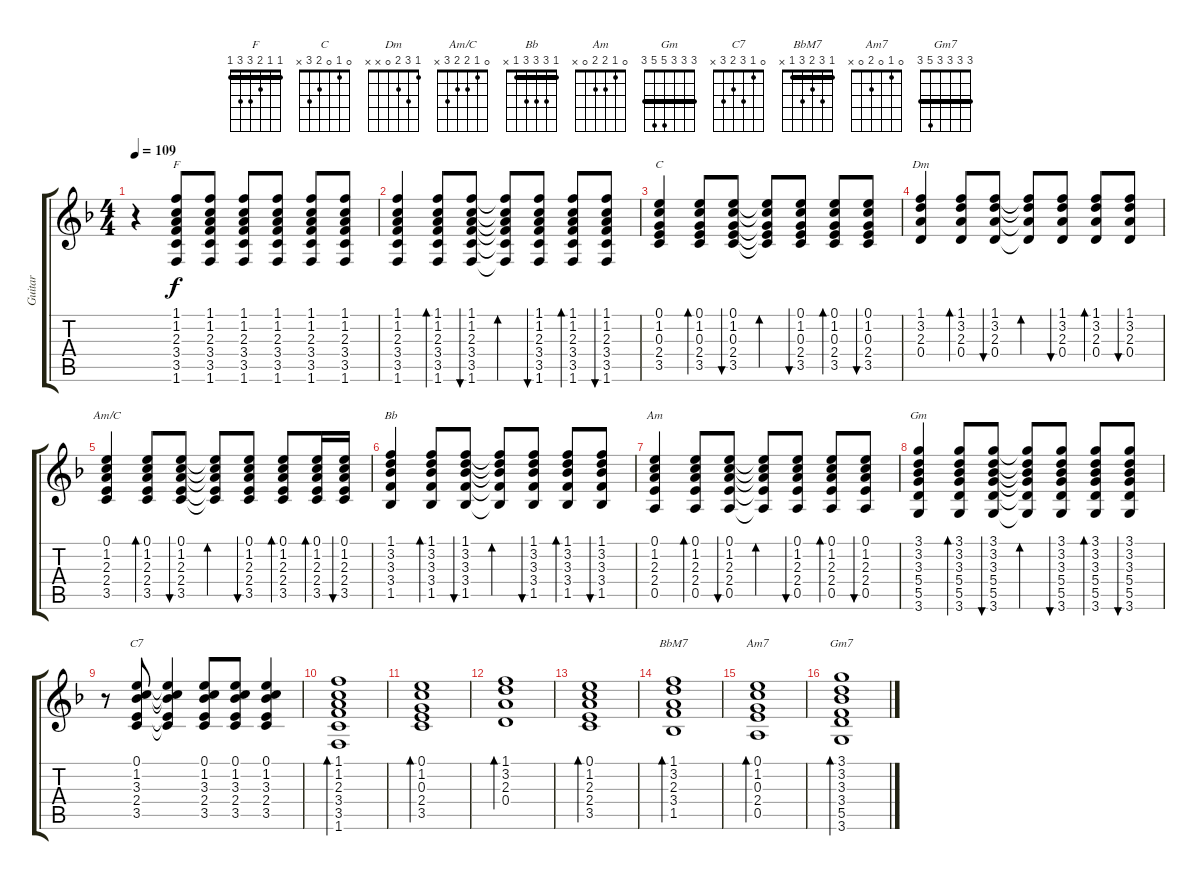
\track ("Guitar" "Guitar") {instrument acousticguitarnylon}
\staff {score tabs}
\tuning (E4 B3 G3 D3 A2 E2) {hide}
\chord ("F" 1 1 2 3 3 1) {barre 1}
\chord ("C" 0 1 0 2 3 x)
\chord ("Dm" 1 3 2 0 x x)
\chord ("Am/C" 0 1 2 2 3 x)
\chord ("Bb" 1 3 3 3 1 x) {barre 1}
\chord ("Am" 0 1 2 2 0 x)
\chord ("Gm" 3 3 3 5 5 3) {barre 3}
\chord ("C7" 0 1 3 2 3 x)
\chord ("BbM7" 1 3 2 3 1 x) {barre 1}
\chord ("Am7" 0 1 0 2 0 x)
\chord ("Gm7" 3 3 3 3 5 3) {barre 3}
\ts (4 4)
\tempo 109
\clef g2
\ks f
r.4{dy f instrument acousticguitarnylon} (1.1 1.2 2.3 3.4 3.5 1.6).8{ch "F"} (1.1 1.2 2.3 3.4 3.5 1.6).8 (1.1 1.2 2.3 3.4 3.5 1.6).8 (1.1 1.2 2.3 3.4 3.5 1.6).8 (1.1 1.2 2.3 3.4 3.5 1.6).8 (1.1 1.2 2.3 3.4 3.5 1.6).8 |
(1.1 1.2 2.3 3.4 3.5 1.6).4 (1.1 1.2 2.3 3.4 3.5 1.6).8{bd 60} (1.1 1.2 2.3 3.4 3.5 1.6).8{bu 60} (1.1{t} 1.2{t} 2.3{t} 3.4{t} 3.5{t} 1.6{t}).8{bd 60} (1.1 1.2 2.3 3.4 3.5 1.6).8{bu 60} (1.1 1.2 2.3 3.4 3.5 1.6).8{bd 60} (1.1 1.2 2.3 3.4 3.5 1.6).8{bu 60} |
(0.1 1.2 0.3 2.4 3.5).4{ch "C"} (0.1 1.2 0.3 2.4 3.5).8{bd 60} (0.1 1.2 0.3 2.4 3.5).8{bu 60} (0.1{t} 1.2{t} 0.3{t} 2.4{t} 3.5{t}).8{bd 60} (0.1 1.2 0.3 2.4 3.5).8{bu 60} (0.1 1.2 0.3 2.4 3.5).8{bd 60} (0.1 1.2 0.3 2.4 3.5).8{bu 60} |
(1.1 3.2 2.3 0.4).4{ch "Dm"} (1.1 3.2 2.3 0.4).8{bd 60} (1.1 3.2 2.3 0.4).8{bu 60} (1.1{t} 3.2{t} 2.3{t} 0.4{t}).8{bd 60} (1.1 3.2 2.3 0.4).8{bu 60} (1.1 3.2 2.3 0.4).8{bd 60} (1.1 3.2 2.3 0.4).8{bu 60} |
(0.1 1.2 2.3 2.4 3.5).4{ch "Am/C"} (0.1 1.2 2.3 2.4 3.5).8{bd 60} (0.1 1.2 2.3 2.4 3.5).8{bu 60} (0.1{t} 1.2{t} 2.3{t} 2.4{t} 3.5{t}).8{bd 60} (0.1 1.2 2.3 2.4 3.5).8{bu 60} (0.1 1.2 2.3 2.4 3.5).8{bd 60} (0.1 1.2 2.3 2.4 3.5).16{bd 60} (0.1 1.2 2.3 2.4 3.5).16{bu 60} |
(1.1 3.2 3.3 3.4 1.5).4{ch "Bb"} (1.1 3.2 3.3 3.4 1.5).8{bd 60} (1.1 3.2 3.3 3.4 1.5).8{bu 60} (1.1{t} 3.2{t} 3.3{t} 3.4{t} 1.5{t}).8{bd 60} (1.1 3.2 3.3 3.4 1.5).8{bu 60} (1.1 3.2 3.3 3.4 1.5).8{bd 60} (1.1 3.2 3.3 3.4 1.5).8{bu 60} |
(0.1 1.2 2.3 2.4 0.5).4{ch "Am"} (0.1 1.2 2.3 2.4 0.5).8{bd 60} (0.1 1.2 2.3 2.4 0.5).8{bu 60} (0.1{t} 1.2{t} 2.3{t} 2.4{t} 0.5{t}).8{bd 60} (0.1 1.2 2.3 2.4 0.5).8{bu 60} (0.1 1.2 2.3 2.4 0.5).8{bd 60} (0.1 1.2 2.3 2.4 0.5).8{bu 60} |
(3.1 3.2 3.3 5.4 5.5 3.6).4{ch "Gm"} (3.1 3.2 3.3 5.4 5.5 3.6).8{bd 60} (3.1 3.2 3.3 5.4 5.5 3.6).8{bu 60} (3.1{t} 3.2{t} 3.3{t} 5.4{t} 5.5{t} 3.6{t}).8{bd 60} (3.1 3.2 3.3 5.4 5.5 3.6).8{bu 60} (3.1 3.2 3.3 5.4 5.5 3.6).8{bd 60} (3.1 3.2 3.3 5.4 5.5 3.6).8{bu 60} |
r.8 (0.1 1.2 3.3 2.4 3.5).8{ch "C7"} (0.1{t} 1.2{t} 3.3{t} 2.4{t} 3.5{t}).4 (0.1 1.2 3.3 2.4 3.5).8 (0.1 1.2 3.3 2.4 3.5).8 (0.1 1.2 3.3 2.4 3.5).4 |
(1.1 1.2 2.3 3.4 3.5 1.6).1{bd 120} |
(0.1 1.2 0.3 2.4 3.5).1{bd 120} |
(1.1 3.2 2.3 0.4).1{bd 120} |
(0.1 1.2 2.3 2.4 3.5).1{bd 120} |
(1.1 3.2 2.3 3.4 1.5).1{bd 120 ch "BbM7"} |
(0.1 1.2 0.3 2.4 0.5).1{bd 120 ch "Am7"} |
(3.1 3.2 3.3 3.4 5.5 3.6).1{bd 120 ch "Gm7"}
